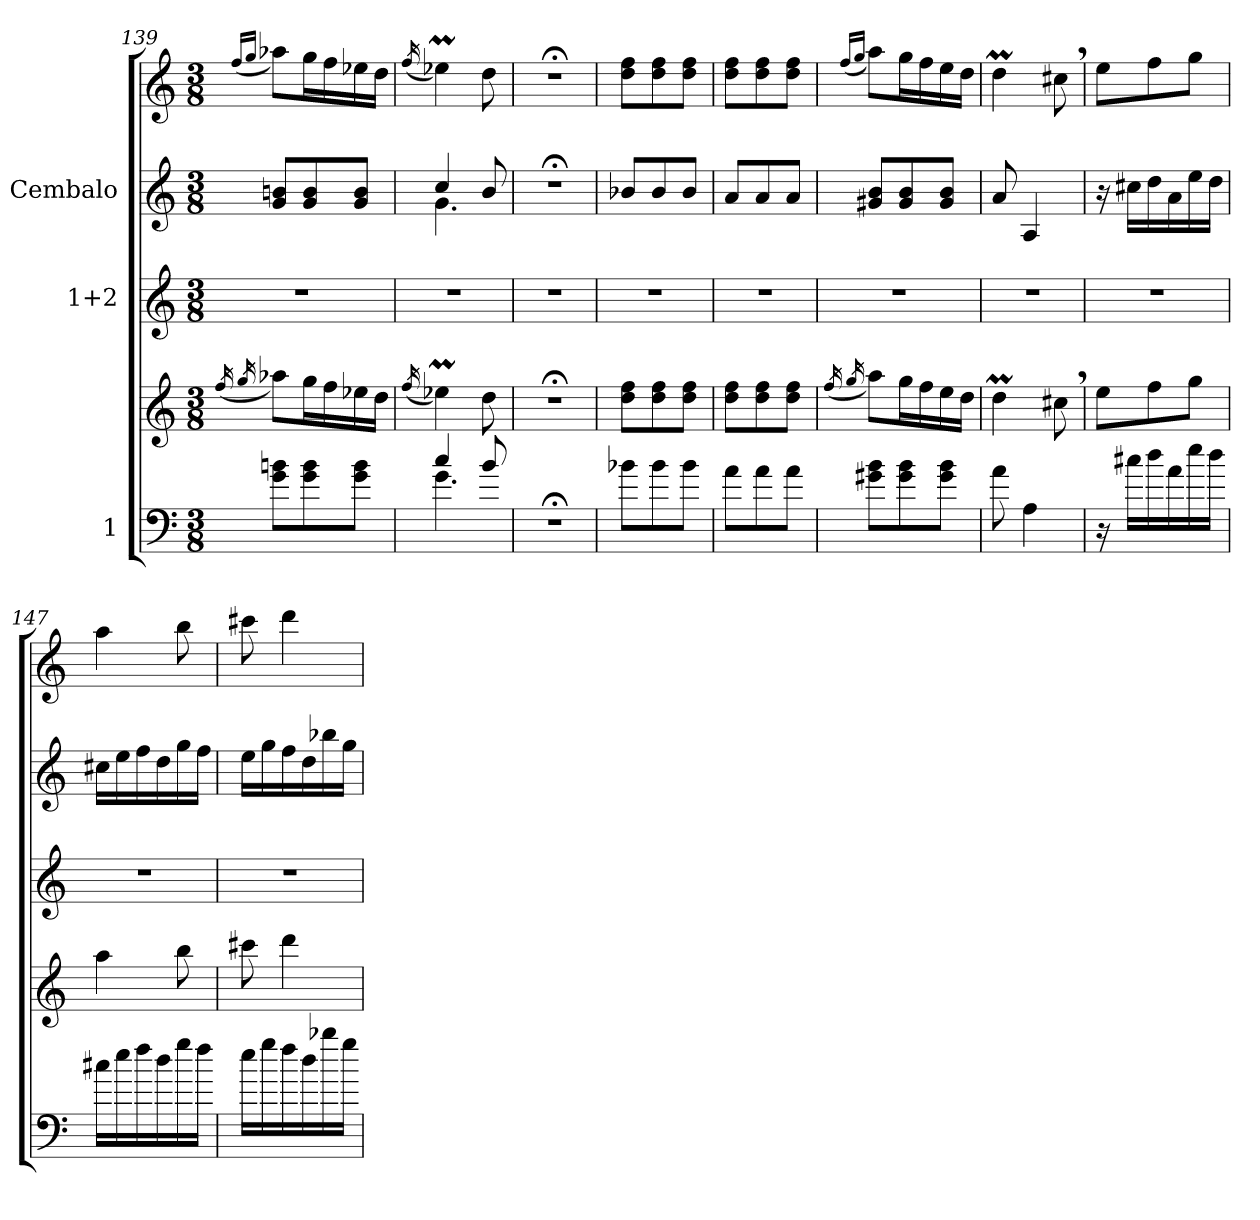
**kern	**kern	**kern	**kern	**kern
*part3	*part3	*part2	*part1	*part1
*staff5	*staff4	*staff3	*staff2	*staff1
*I"1	*	*I"1+2	*I"Cembalo	*
!!LO:LB:g=z
*clefF4	*clefG2	*clefG2	*clefG2	*clefG2
*k[]	*k[]	*k[]	*k[]	*k[]
*M3/8	*M3/8	*M3/8	*M3/8	*M3/8
=139	=139	=139	=139	=139
.	(<16qff/	.	.	(<16qff/LL
.	16qgg/	.	.	16qgg/JJ
8g\ 8bn\L	8aa-X\L)	4.r	8g/ 8bn/L	8aa-X\L)
8g\ 8b\	16gg\L	.	8g/ 8b/	16gg\L
.	16ff\	.	.	16ff\
8g\ 8b\J	16ee-X\	.	8g/ 8b/J	16ee-X\
.	16dd\JJ	.	.	16dd\JJ
=140	=140	=140	=140	=140
.	(<16qff/	.	.	(<16qff/
*^	*	*	*^	*
4cc/	4.g\	4ee-XM\)	4.r	4cc/	4.g\	4ee-XM\)
8b/	.	8dd\	.	8b/	.	8dd\
*v	*v	*	*	*v	*v	*
=141	=141	=141	=141	=141
4.r;<	4.r;<	4.r	4.r;<	4.r;<
=142	=142	=142	=142	=142
8b-X\L	8dd\ 8ff\L	4.r	8b-X/L	8dd\ 8ff\L
8b-\	8dd\ 8ff\	.	8b-/	8dd\ 8ff\
8b-\J	8dd\ 8ff\J	.	8b-/J	8dd\ 8ff\J
=143	=143	=143	=143	=143
8a\L	8dd\ 8ff\L	4.r	8a/L	8dd\ 8ff\L
8a\	8dd\ 8ff\	.	8a/	8dd\ 8ff\
8a\J	8dd\ 8ff\J	.	8a/J	8dd\ 8ff\J
=144	=144	=144	=144	=144
.	(<16qff/	.	.	(<16qff/LL
.	16qgg/	.	.	16qgg/JJ
8g#X\ 8b\L	8aa\L)	4.r	8g#X/ 8b/L	8aa\L)
8g#\ 8b\	16gg\L	.	8g#/ 8b/	16gg\L
.	16ff\	.	.	16ff\
8g#\ 8b\J	16ee\	.	8g#/ 8b/J	16ee\
.	16dd\JJ	.	.	16dd\JJ
=145	=145	=145	=145	=145
8a\	4ddM\	4.r	8a/	4ddM\
4A\	.	.	4A/	.
.	8cc#X,\	.	.	8cc#X,\
!!LO:LB:g=z
=146	=146	=146	=146	=146
16r	8ee\L	4.r	16r	8ee\L
16cc#X\LL	.	.	16cc#X\LL	.
16dd\	8ff\	.	16dd\	8ff\
16a\	.	.	16a\	.
16ee\	8gg\J	.	16ee\	8gg\J
16dd\JJ	.	.	16dd\JJ	.
=147	=147	=147	=147	=147
16cc#X\LL	4aa\	4.r	16cc#X\LL	4aa\
16ee\	.	.	16ee\	.
16ff\	.	.	16ff\	.
16dd\	.	.	16dd\	.
16gg\	8bb\	.	16gg\	8bb\
16ff\JJ	.	.	16ff\JJ	.
=148	=148	=148	=148	=148
16ee\LL	8ccc#X\	4.r	16ee\LL	8ccc#X\
16gg\	.	.	16gg\	.
16ff\	4ddd\	.	16ff\	4ddd\
16dd\	.	.	16dd\	.
16bb-X\	.	.	16bb-X\	.
16gg\JJ	.	.	16gg\JJ	.
=	=	=	=	=
*-	*-	*-	*-	*-
